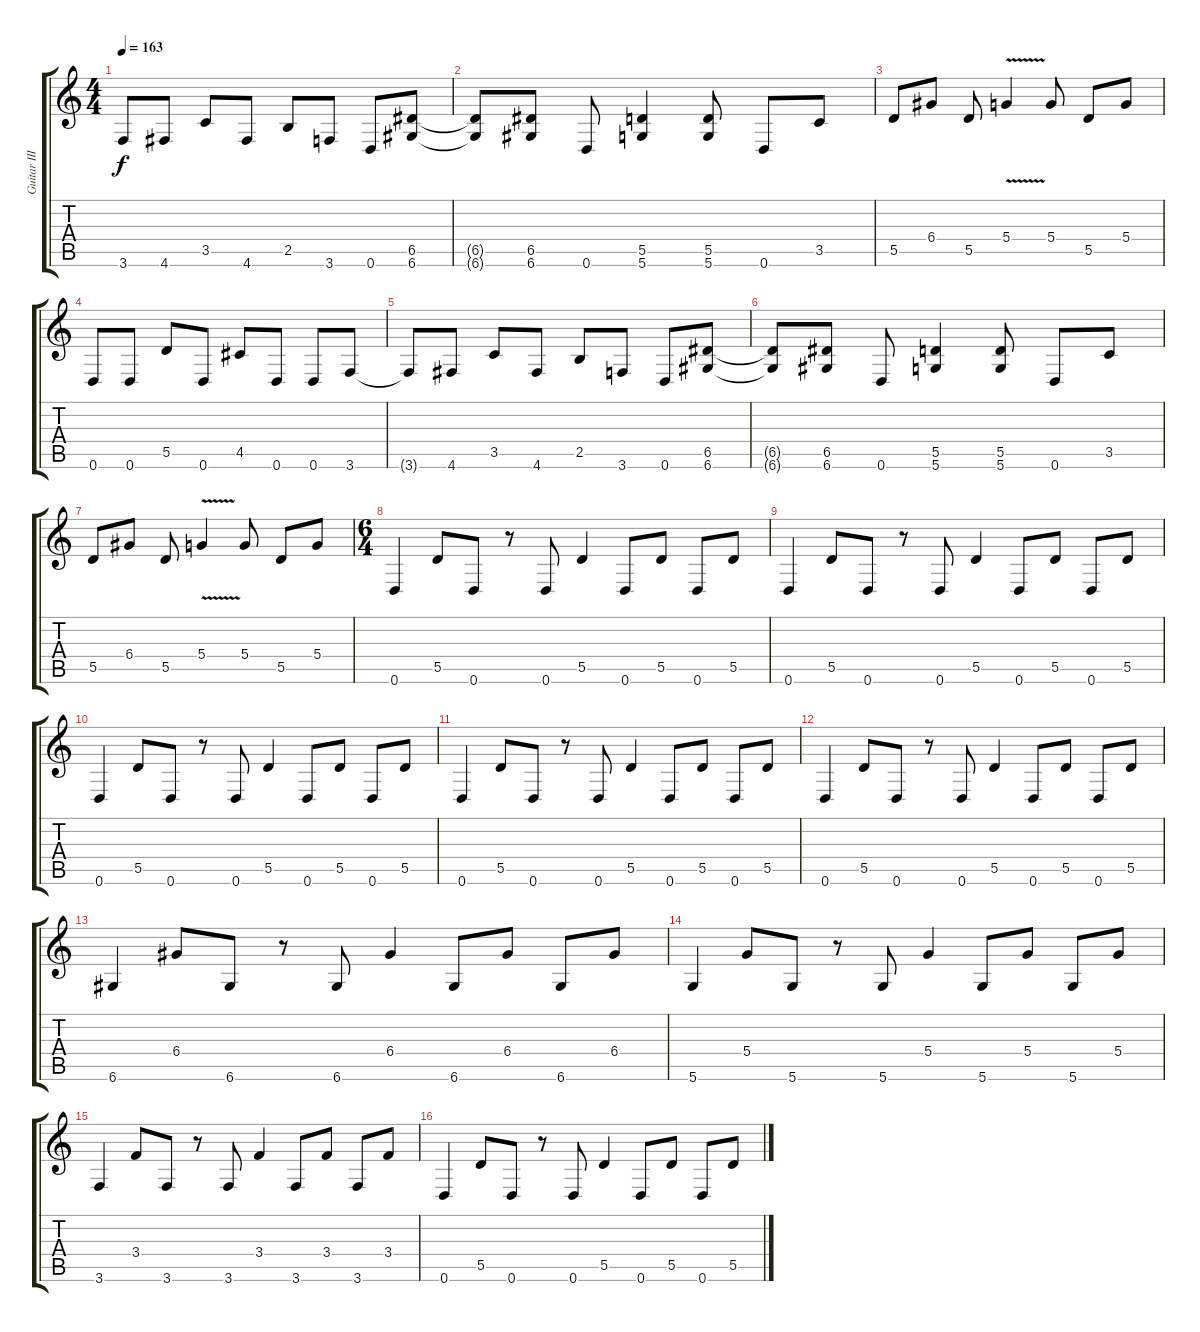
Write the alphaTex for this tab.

\track ("Guitar III" "Guitar III") {instrument overdrivenguitar}
\staff {score tabs}
\tuning (E4 B3 G3 D3 A2 D2) {hide}
\ts (4 4)
\tempo 163
\clef g2
\ks c
3.6{t}.8{dy f} 4.6.8 3.5.8 4.6.8 2.5.8 3.6.8 0.6.8 (6.5 6.6).8 |
(6.5{t} 6.6{t}).8 (6.5 6.6).8 0.6.8 (5.5 5.6).4 (5.5 5.6).8 0.6.8 3.5.8 |
5.5.8 6.4.8 5.5.8 5.4{v}.4 5.4.8 5.5.8 5.4.8 |
0.6.8 0.6.8 5.5.8 0.6.8 4.5.8 0.6.8 0.6.8 3.6.8 |
3.6{t}.8 4.6.8 3.5.8 4.6.8 2.5.8 3.6.8 0.6.8 (6.5 6.6).8 |
(6.5{t} 6.6{t}).8 (6.5 6.6).8 0.6.8 (5.5 5.6).4 (5.5 5.6).8 0.6.8 3.5.8 |
5.5.8 6.4.8 5.5.8 5.4{v}.4 5.4.8 5.5.8 5.4.8 |
\ts (6 4)
0.6.4{volume 13 balance 2} 5.5.8 0.6.8 r.8 0.6.8 5.5.4 0.6.8 5.5.8 0.6.8 5.5.8 |
0.6.4 5.5.8 0.6.8 r.8 0.6.8 5.5.4 0.6.8 5.5.8 0.6.8 5.5.8 |
0.6.4 5.5.8 0.6.8 r.8 0.6.8 5.5.4 0.6.8 5.5.8 0.6.8 5.5.8 |
0.6.4 5.5.8 0.6.8 r.8 0.6.8 5.5.4 0.6.8 5.5.8 0.6.8 5.5.8 |
0.6.4 5.5.8 0.6.8 r.8 0.6.8 5.5.4 0.6.8 5.5.8 0.6.8 5.5.8 |
6.6.4 6.4.8 6.6.8 r.8 6.6.8 6.4.4 6.6.8 6.4.8 6.6.8 6.4.8 |
5.6.4 5.4.8 5.6.8 r.8 5.6.8 5.4.4 5.6.8 5.4.8 5.6.8 5.4.8 |
3.6.4 3.4.8 3.6.8 r.8 3.6.8 3.4.4 3.6.8 3.4.8 3.6.8 3.4.8 |
0.6.4{volume 13 balance 2} 5.5.8 0.6.8 r.8 0.6.8 5.5.4 0.6.8 5.5.8 0.6.8 5.5.8
